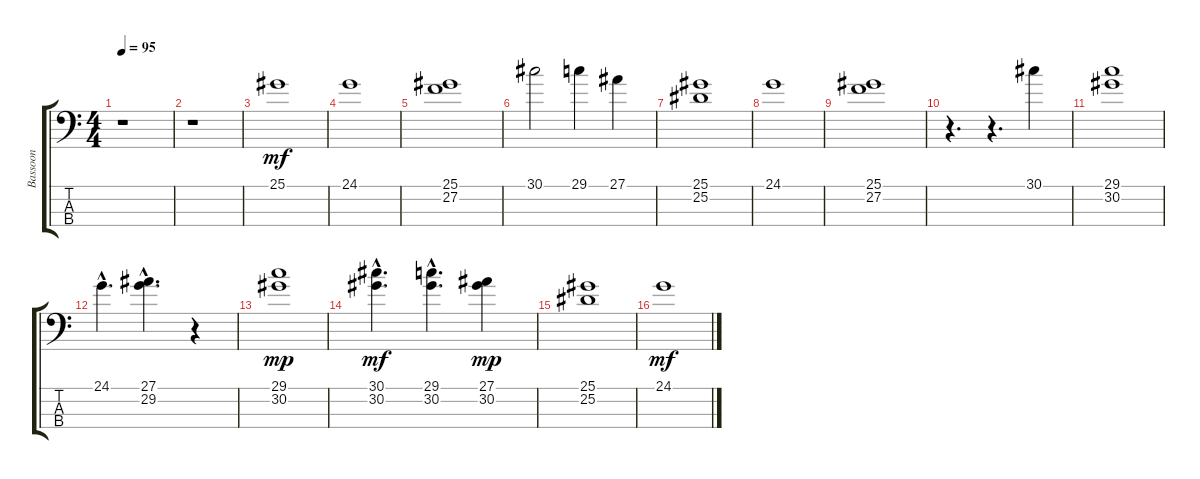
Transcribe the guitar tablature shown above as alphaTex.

\track ("Bassoon" "Bassoon") {instrument bassoon}
\staff {score tabs}
\tuning (G2 D2 A1 E1) {hide}
\ts (4 4)
\tempo 95
\clef f4
\ks c
r.1{dy mp} |
r.1 |
25.1.1{dy mf} |
24.1.1 |
(25.1 27.2).1 |
30.1.2 29.1.4 27.1.4 |
(25.1 25.2).1 |
24.1.1 |
(25.1 27.2).1 |
r.4{d} r.4{d} 30.1.4 |
(29.1 30.2).1 |
24.1{hac}.4{d} (27.1{hac} 29.2{hac}).4{d} r.4 |
(29.1 30.2).1{dy mp} |
(30.1{hac} 30.2{hac}).4{d dy mf} (29.1{hac} 30.2{hac}).4{d} (27.1 30.2).4{dy mp} |
(25.1 25.2).1 |
24.1.1{dy mf}
